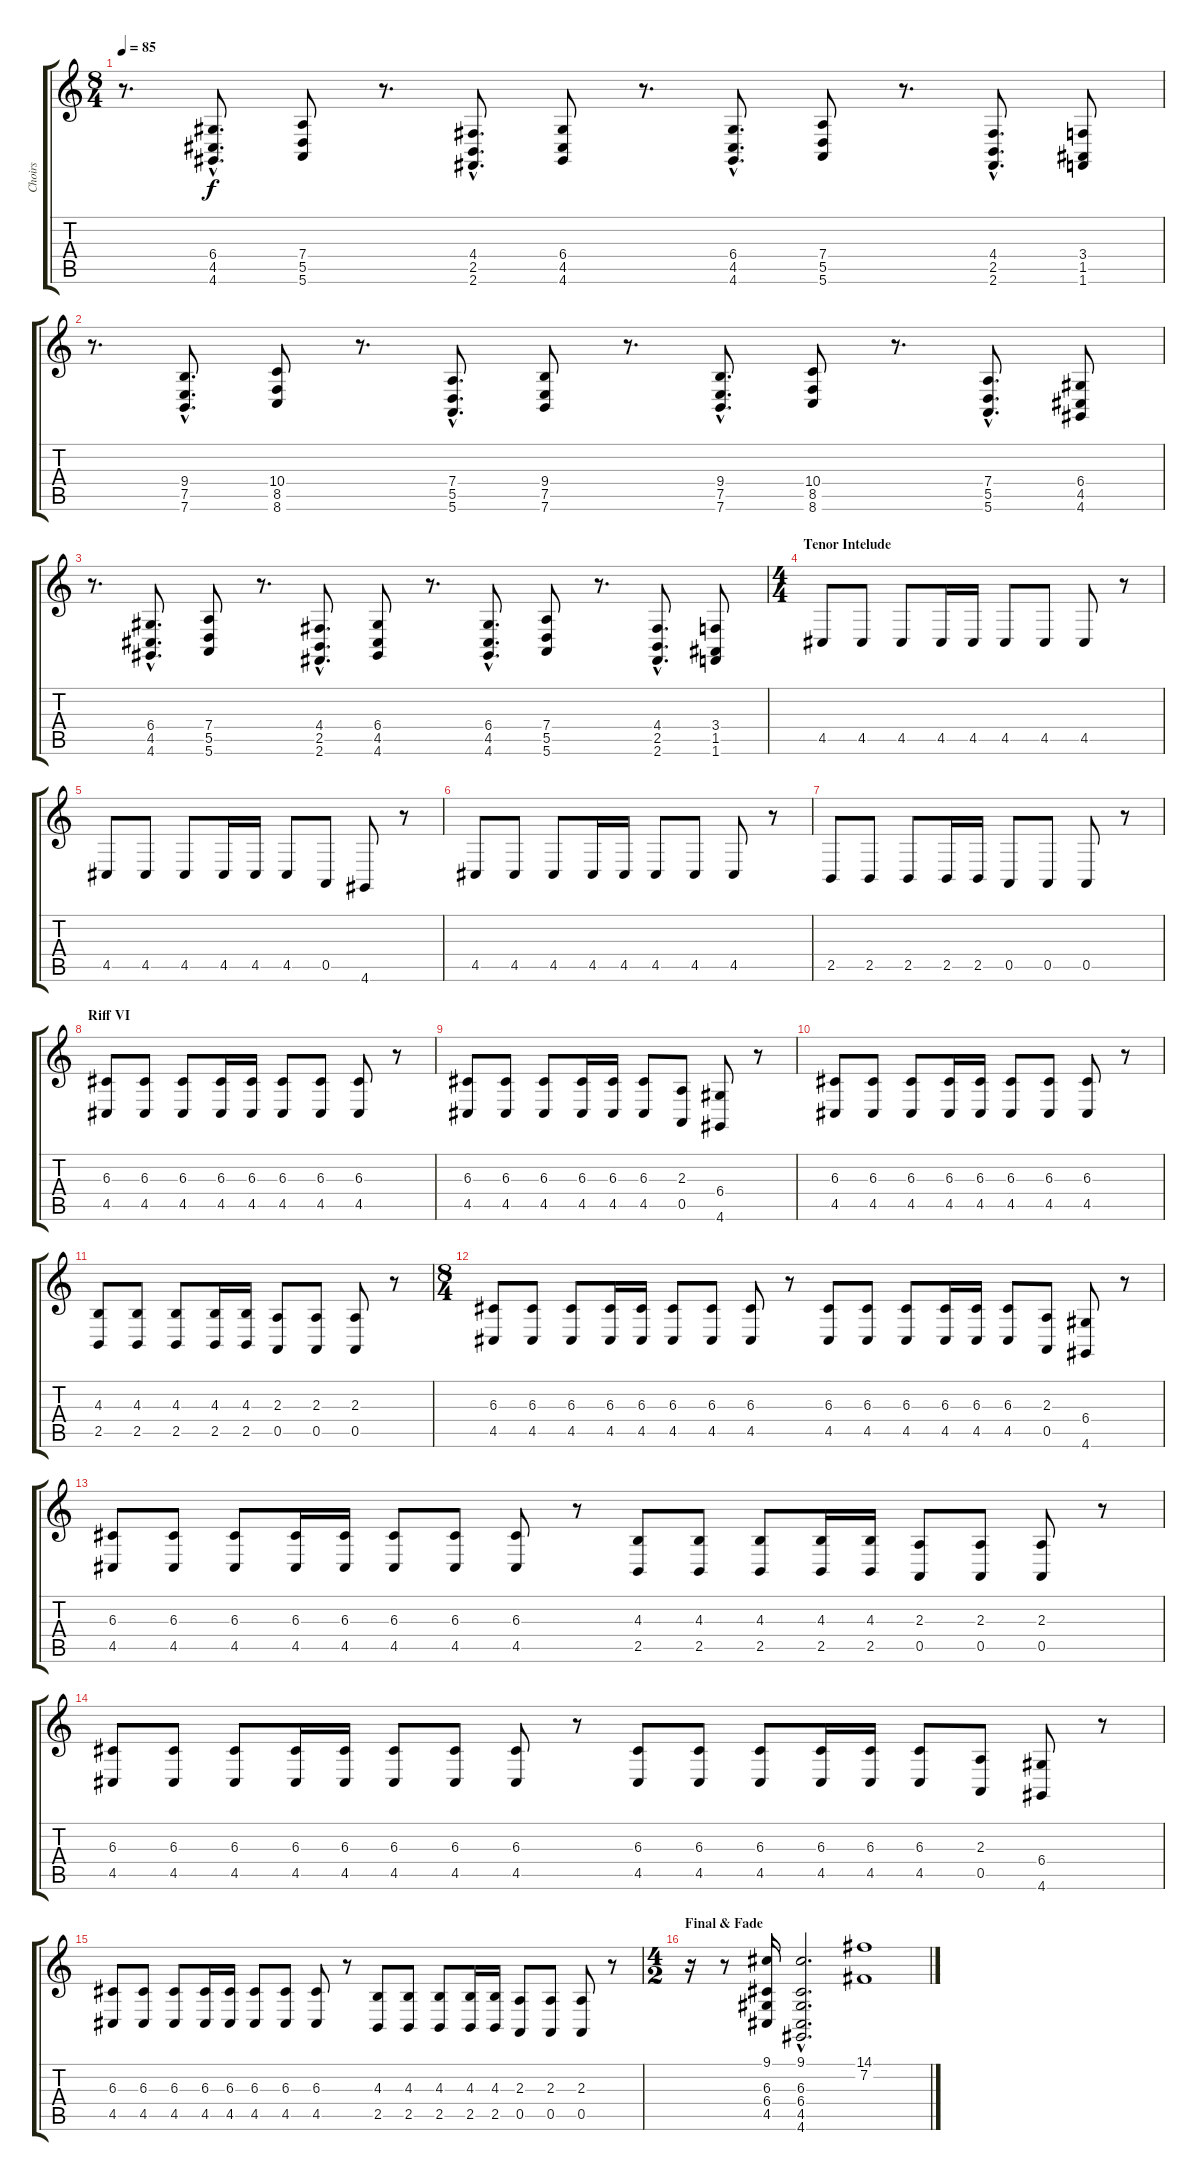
\track ("Choirs" "Choirs") {instrument choiraahs}
\staff {score tabs}
\tuning (E4 B3 G3 D3 A2 E2) {hide}
\ts (8 4)
\tempo 85
\clef g2
\ks c
r.8{d dy f} (6.4{hac} 4.5{hac} 4.6{hac}).8{d} (7.4 5.5 5.6).8 r.8{d} (4.4{hac} 2.5{hac} 2.6{hac}).8{d} (6.4 4.5 4.6).8 r.8{d} (6.4{hac} 4.5{hac} 4.6{hac}).8{d} (7.4 5.5 5.6).8 r.8{d} (4.4{hac} 2.5{hac} 2.6{hac}).8{d} (3.4 1.5 1.6).8 |
r.8{d} (9.4{hac} 7.5{hac} 7.6{hac}).8{d} (10.4 8.5 8.6).8 r.8{d} (7.4{hac} 5.5{hac} 5.6{hac}).8{d} (9.4 7.5 7.6).8 r.8{d} (9.4{hac} 7.5{hac} 7.6{hac}).8{d} (10.4 8.5 8.6).8 r.8{d} (7.4{hac} 5.5{hac} 5.6{hac}).8{d} (6.4 4.5 4.6).8 |
r.8{d} (6.4{hac} 4.5{hac} 4.6{hac}).8{d} (7.4 5.5 5.6).8 r.8{d} (4.4{hac} 2.5{hac} 2.6{hac}).8{d} (6.4 4.5 4.6).8 r.8{d} (6.4{hac} 4.5{hac} 4.6{hac}).8{d} (7.4 5.5 5.6).8 r.8{d} (4.4{hac} 2.5{hac} 2.6{hac}).8{d} (3.4 1.5 1.6).8 |
\ts (4 4)
\section ("" "Tenor Intelude")
4.5.8{volume 11 balance 8 instrument choiraahs} 4.5.8 4.5.8 4.5.16 4.5.16 4.5.8 4.5.8 4.5.8 r.8 |
4.5.8 4.5.8 4.5.8 4.5.16 4.5.16 4.5.8 0.5.8 4.6.8 r.8 |
4.5.8 4.5.8 4.5.8 4.5.16 4.5.16 4.5.8 4.5.8 4.5.8 r.8 |
2.5.8 2.5.8 2.5.8 2.5.16 2.5.16 0.5.8 0.5.8 0.5.8 r.8 |
\section ("" "Riff VI")
(6.3 4.5).8 (6.3 4.5).8 (6.3 4.5).8 (6.3 4.5).16 (6.3 4.5).16 (6.3 4.5).8 (6.3 4.5).8 (6.3 4.5).8 r.8 |
(6.3 4.5).8 (6.3 4.5).8 (6.3 4.5).8 (6.3 4.5).16 (6.3 4.5).16 (6.3 4.5).8 (2.3 0.5).8 (6.4 4.6).8 r.8 |
(6.3 4.5).8 (6.3 4.5).8 (6.3 4.5).8 (6.3 4.5).16 (6.3 4.5).16 (6.3 4.5).8 (6.3 4.5).8 (6.3 4.5).8 r.8 |
(4.3 2.5).8 (4.3 2.5).8 (4.3 2.5).8 (4.3 2.5).16 (4.3 2.5).16 (2.3 0.5).8 (2.3 0.5).8 (2.3 0.5).8 r.8 |
\ts (8 4)
(6.3 4.5).8{volume 12} (6.3 4.5).8 (6.3 4.5).8 (6.3 4.5).16 (6.3 4.5).16 (6.3 4.5).8 (6.3 4.5).8 (6.3 4.5).8 r.8 (6.3 4.5).8 (6.3 4.5).8 (6.3 4.5).8 (6.3 4.5).16 (6.3 4.5).16 (6.3 4.5).8 (2.3 0.5).8 (6.4 4.6).8 r.8 |
(6.3 4.5).8 (6.3 4.5).8 (6.3 4.5).8 (6.3 4.5).16 (6.3 4.5).16 (6.3 4.5).8 (6.3 4.5).8 (6.3 4.5).8 r.8 (4.3 2.5).8 (4.3 2.5).8 (4.3 2.5).8 (4.3 2.5).16 (4.3 2.5).16 (2.3 0.5).8 (2.3 0.5).8 (2.3 0.5).8 r.8 |
(6.3 4.5).8 (6.3 4.5).8 (6.3 4.5).8 (6.3 4.5).16 (6.3 4.5).16 (6.3 4.5).8 (6.3 4.5).8 (6.3 4.5).8 r.8 (6.3 4.5).8 (6.3 4.5).8 (6.3 4.5).8 (6.3 4.5).16 (6.3 4.5).16 (6.3 4.5).8 (2.3 0.5).8 (6.4 4.6).8 r.8 |
(6.3 4.5).8 (6.3 4.5).8 (6.3 4.5).8 (6.3 4.5).16 (6.3 4.5).16 (6.3 4.5).8 (6.3 4.5).8 (6.3 4.5).8 r.8 (4.3 2.5).8 (4.3 2.5).8 (4.3 2.5).8 (4.3 2.5).16 (4.3 2.5).16 (2.3 0.5).8 (2.3 0.5).8 (2.3 0.5).8 r.8 |
\ts (4 2)
\section ("" "Final & Fade")
r.16 r.8 (9.1 6.3 6.4 4.5).16{volume 9} (9.1{hac} 6.3{hac} 6.4{hac} 4.5{hac} 4.6{hac}).2{d} (14.1 7.2).1
